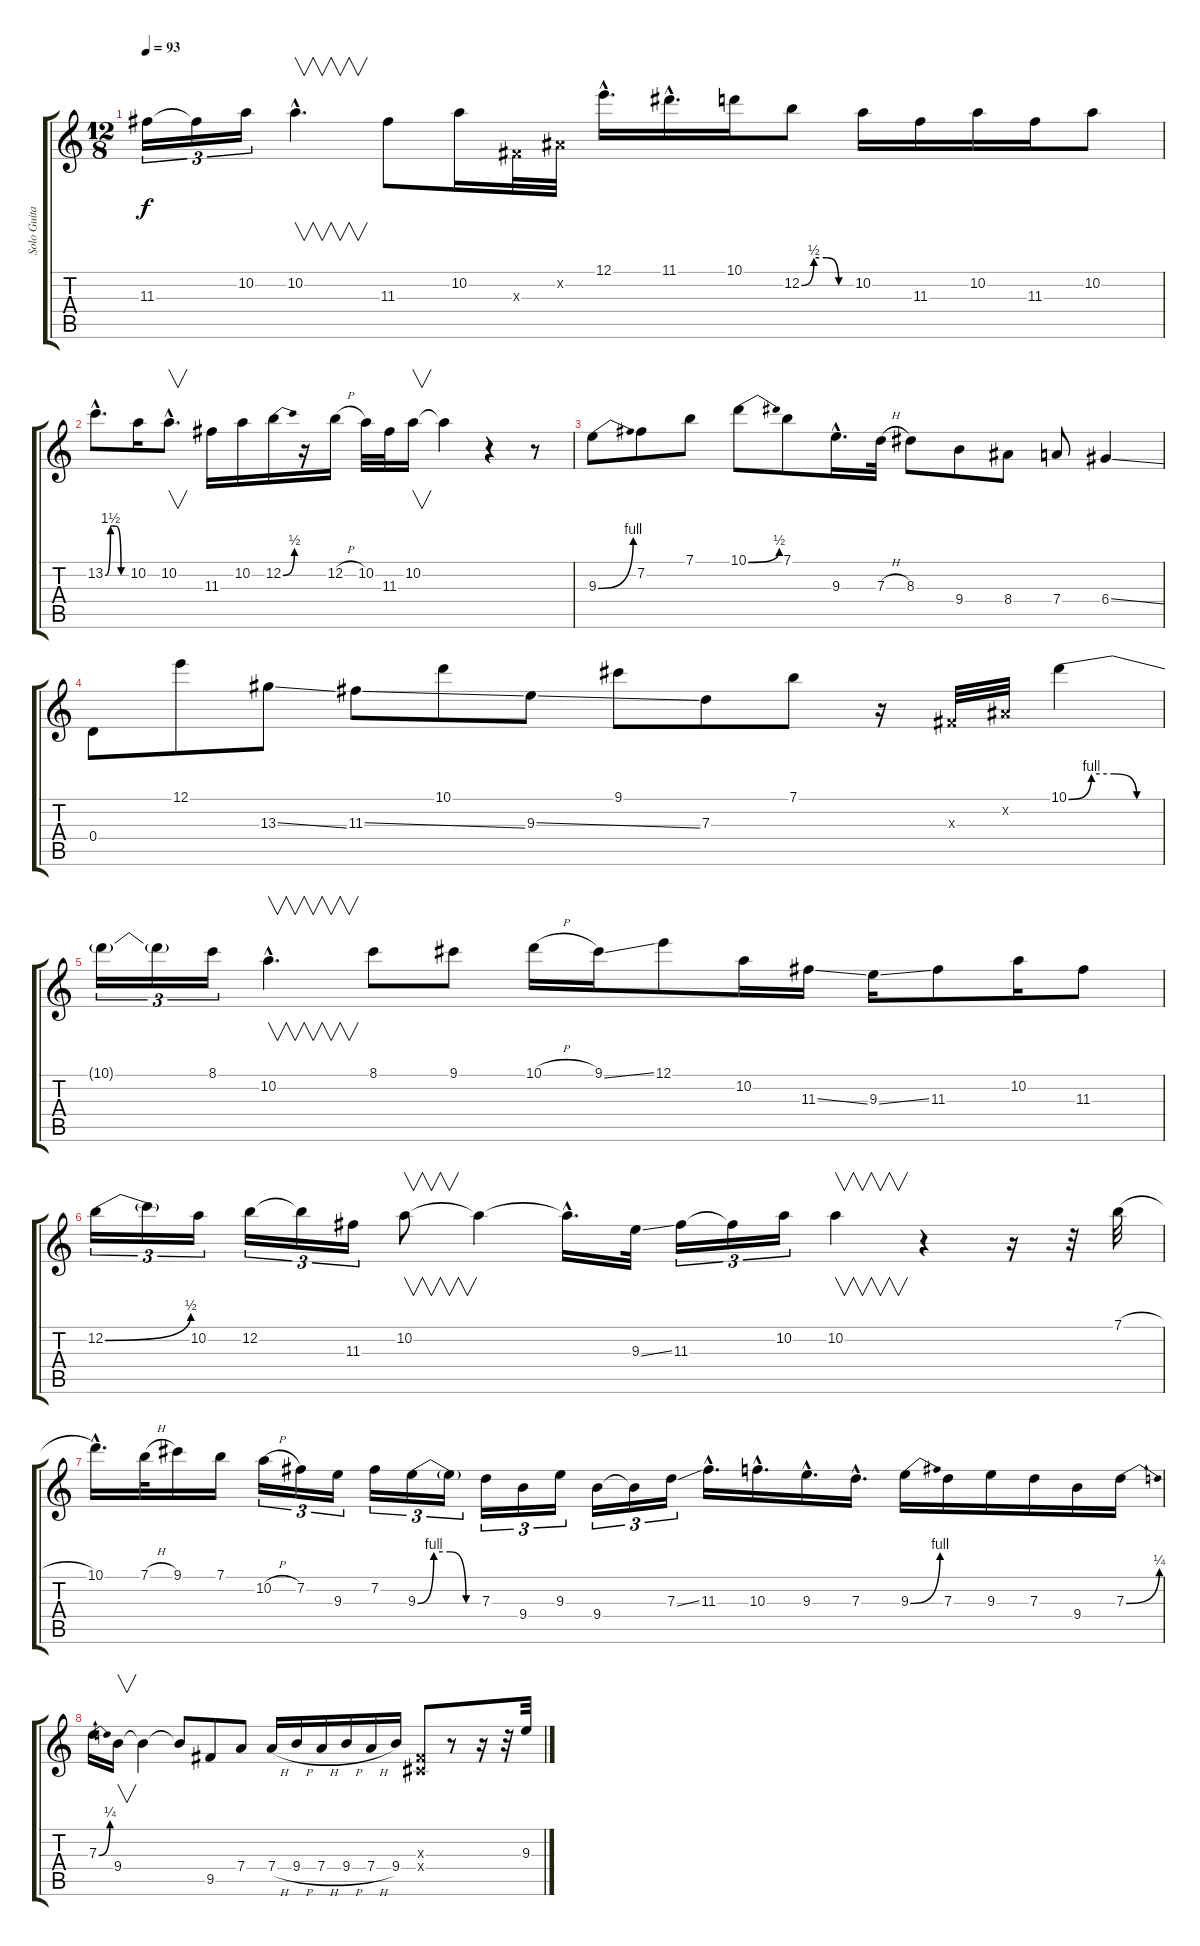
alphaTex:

\track ("Solo Guitar" "Solo Guita") {instrument overdrivenguitar}
\staff {score tabs}
\tuning (E4 B3 G3 D3 A2 E2) {hide}
\ts (12 8)
\tempo 93
\clef g2
\ks c
11.3.16{tu (3 2) dy f} 11.3{t}.16{tu (3 2)} 10.2.16{tu (3 2)} 10.2{hac}.4{v d} 11.3.8 10.2.16 -1.3{x}.32 -1.2{x}.32 12.1{hac}.16{d} 11.1{hac}.16{d} 10.1.16 12.2{be (custom 0 0 15 2 30 2 45 0 60 0)}.8 10.2.16 11.3.16 10.2.16 11.3.16 10.2.8 |
13.2{be (custom 0 0 15 6 30 6 45 0 60 0) hac}.8{d} 10.2.16 10.2{hac}.8{v d} 11.3.16 10.2.16 12.2{be (bend 0 0 60 2)}.16 r.16 12.2{h}.16 10.2.32 11.3.32 10.2.16{v} 10.2{t}.4 r.4 r.8 |
9.3{be (bend 0 0 60 4)}.8 7.2.8 7.1.8 10.1{be (bend 0 0 60 2)}.8 7.1.8 9.3{hac}.16{d} 7.3{h}.32 8.3.8 9.4.8 8.4.8 7.4.8 6.4{ss}.4 |
0.4.8 12.1.8 13.3{ss}.8 11.3{ss}.8 10.1.8 9.3{ss}.8 9.1.8 7.3.8 7.1.8 r.16 -1.3{x}.32 -1.2{x}.32 10.1{be (custom 0 0 15 4 30 4 45 0 60 0)}.4 |
10.1{t}.16{tu (3 2)} 10.1{t}.16{tu (3 2)} 8.1.16{tu (3 2)} 10.2{hac}.4{v d} 8.1.8 9.1.8 10.1{h}.16 9.1{ss}.16 12.1.8 10.2.16 11.3{ss}.16 9.3{ss}.16 11.3.8 10.2.16 11.3.8 |
12.2{be (bend 0 0 60 2)}.16{tu (3 2)} 12.2{t}.16{tu (3 2)} 10.2.16{tu (3 2)} 12.2.16{tu (3 2)} 12.2{t}.16{tu (3 2)} 11.3.16{tu (3 2)} 10.2.8{v} 10.2{t}.4 10.2{hac t}.16{d} 9.3{ss}.32 11.3.16{tu (3 2)} 11.3{t}.16{tu (3 2)} 10.2.16{tu (3 2)} 10.2.4{v} r.4 r.16 r.32 7.1{h}.32 |
10.1{hac}.16{d} 7.1{h}.32 9.1.16 7.1.16 10.2{h}.16{tu (3 2)} 7.2.16{tu (3 2)} 9.3.16{tu (3 2)} 7.2.16{tu (3 2)} 9.3{be (custom 0 0 15 4 30 4 45 0 60 0)}.16{tu (3 2)} 9.3{t}.16{tu (3 2)} 7.3.16{tu (3 2)} 9.4.16{tu (3 2)} 9.3.16{tu (3 2)} 9.4.16{tu (3 2)} 9.4{t}.16{tu (3 2)} 7.3{ss}.16{tu (3 2)} 11.3{hac}.16{d} 10.3{hac}.16{d} 9.3{hac}.16{d} 7.3{hac}.16{d} 9.3{be (bend 0 0 60 4)}.16 7.3.16 9.3.16 7.3.16 9.4.16 7.3{be (bend 0 0 60 1)}.16 |
7.3{be (bend 0 0 60 1)}.16 9.4.16{v} 9.4{t}.4 9.4{t}.8 9.5.8 7.4.8 7.4{h}.16 9.4{h}.16 7.4{h}.16 9.4{h}.16 7.4{h}.16 9.4.16 (-1.3{x} -1.4{x}).8 r.8 r.16 r.32 9.3{ss}.32
